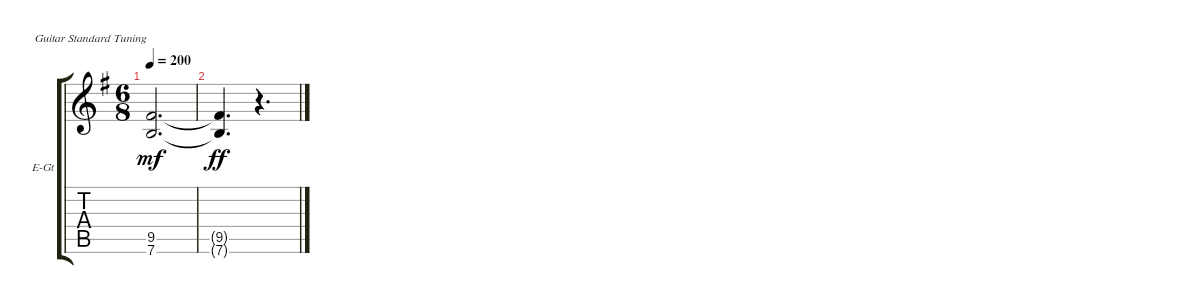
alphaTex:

\bracketExtendMode groupsimilarinstruments
\firstSystemTrackNameOrientation horizontal
\otherSystemsTrackNameOrientation horizontal
\track ("Electric Guitar 2" "E-Gt") {instrument distortionguitar}
\staff {score tabs}
\tuning (E4 B3 G3 D3 A2 E2)
\ts (6 8)
\tempo 200
\clef g2
\ks eminor
(7.6 9.5).2{d dy mf} |
(9.5{t} 7.6{t}).4{d dy ff} r.4{d}
